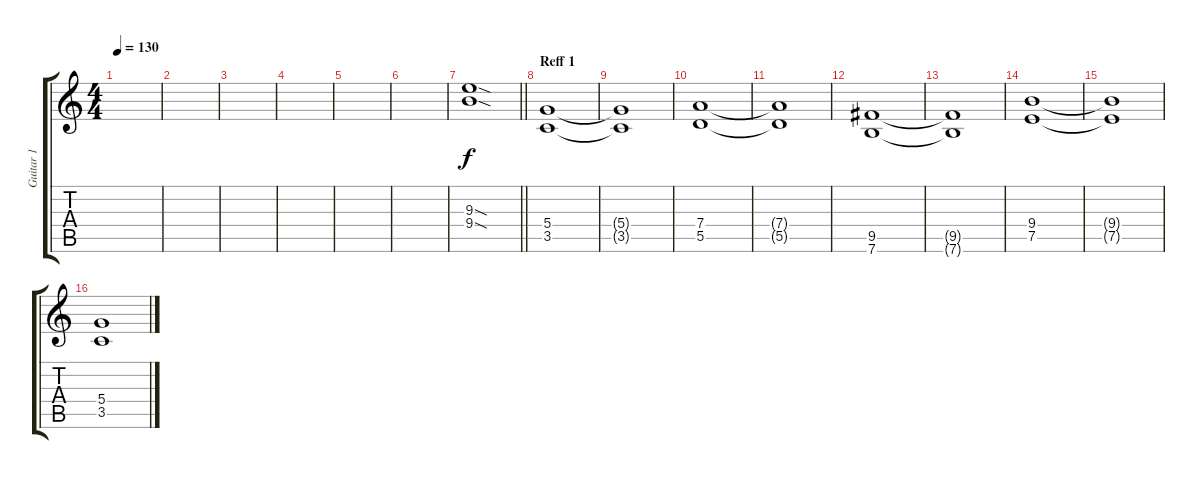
\track ("Guitar 1" "Guitar 1") {instrument acousticguitarsteel}
\staff {score tabs}
\tuning (E4 B3 G3 D3 A2 E2) {hide}
\ts (4 4)
\tempo 130
\clef g2
\ks c
|
|
|
|
|
|
\barLineRight lightlight
(9.3{sod} 9.4{sod}).1{balance 12 instrument distortionguitar} |
\section ("" "Reff 1")
(5.4 3.5).1 |
(5.4{t} 3.5{t}).1 |
(7.4 5.5).1 |
(7.4{t} 5.5{t}).1 |
(9.5 7.6).1 |
(9.5{t} 7.6{t}).1 |
(9.4 7.5).1 |
(9.4{t} 7.5{t}).1 |
(5.4 3.5).1
